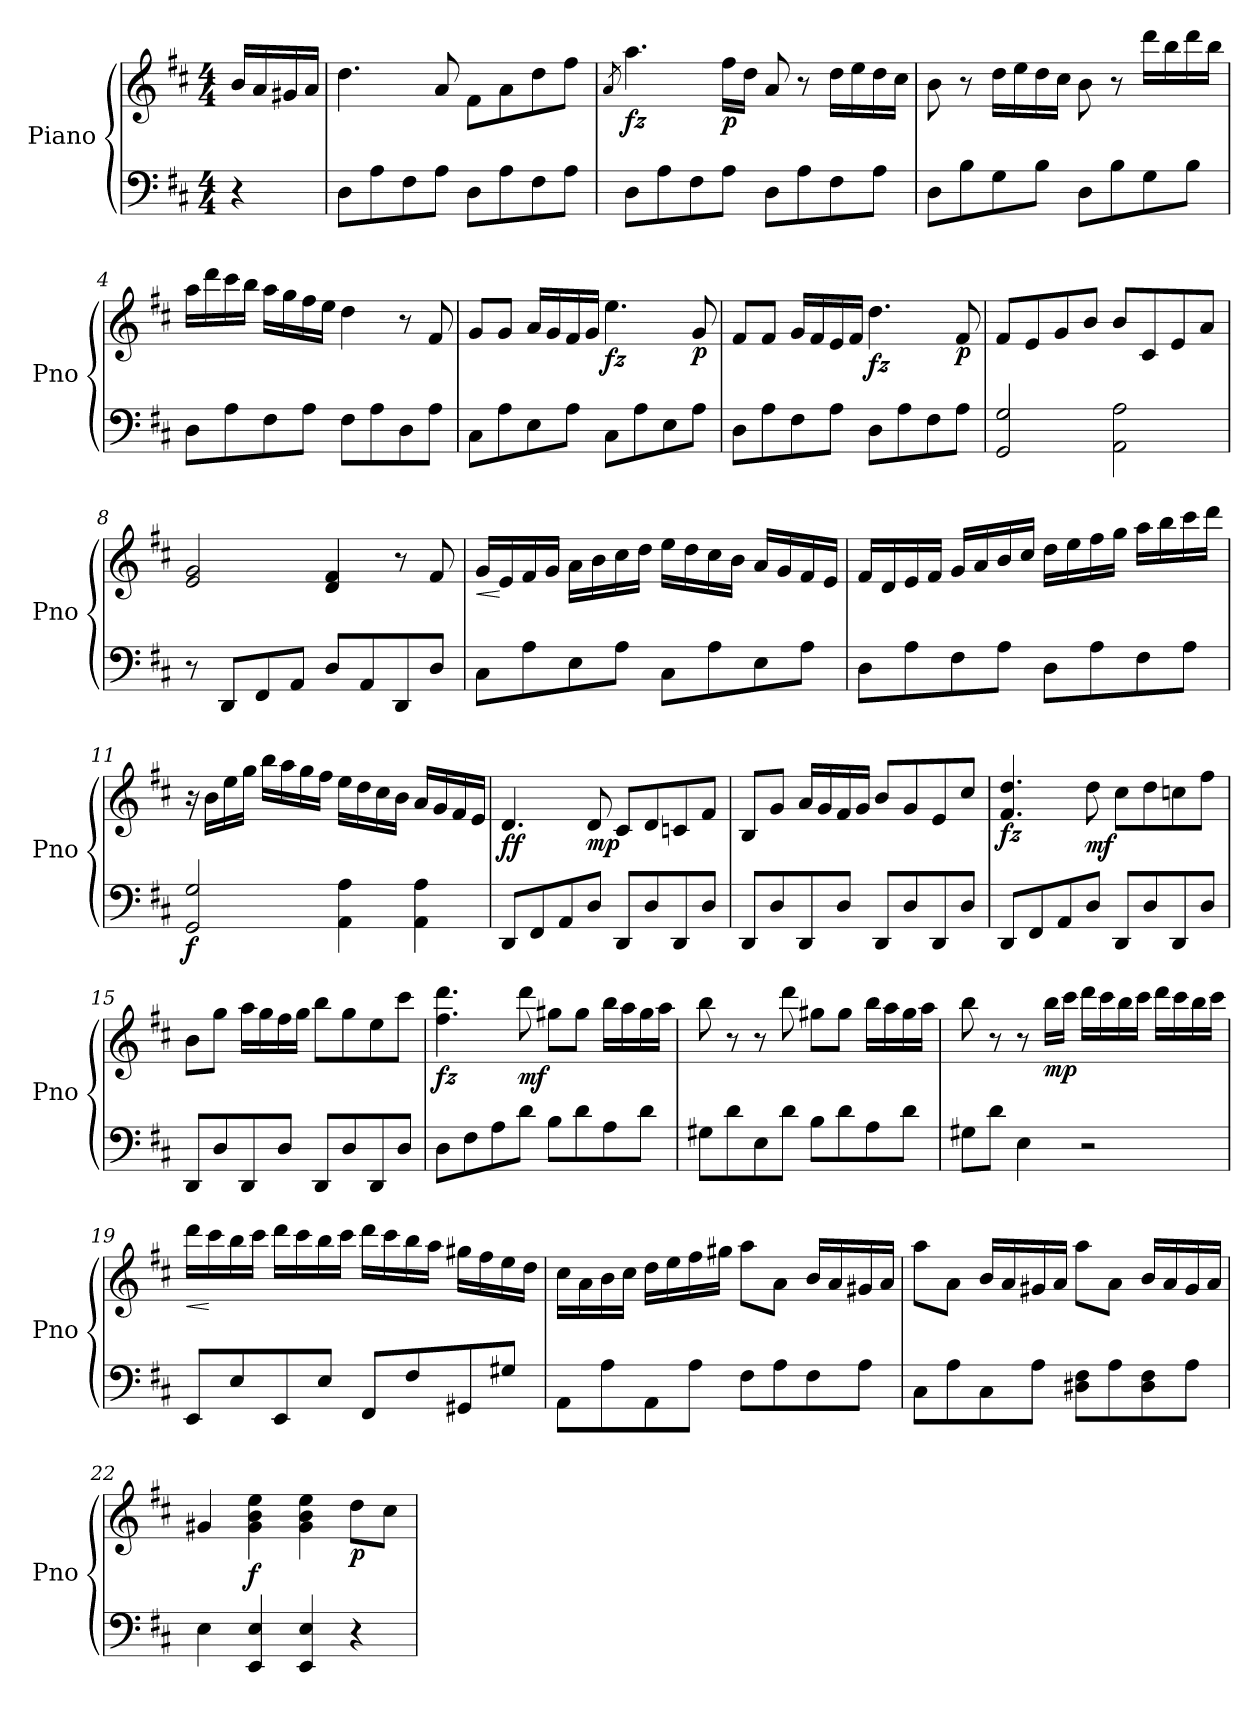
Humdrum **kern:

**kern	**kern	**dynam
*part1	*part1	*part1
*staff2	*staff1	*staff1/2
*I"Piano	*	*
*I'Pno	*	*
*clefF4	*clefG2	*
*k[f#c#]	*k[f#c#]	*
*M4/4	*M4/4	*
=	=	=
4r	16b/LL	.
.	16a/	.
.	16g#X/	.
.	16a/JJ	.
=1	=1	=1
8D\L	4.dd\	.
8A\	.	.
8F#\	.	.
8A\J	8a/	.
8D\L	8f#\L	.
8A\	8a\	.
8F#\	8dd\	.
8A\J	8ff#\J	.
=2	=2	=2
.	8qa/	.
!	!	!LO:DY:b
8D\L	4.aa\	fz
8A\	.	.
8F#\	.	.
!	!	!LO:DY:b
8A\J	16ff#\LL	p
.	16dd\JJ	.
8D\L	8a/	.
8A\	8r	.
8F#\	16dd\LL	.
.	16ee\	.
8A\J	16dd\	.
.	16cc#\JJ	.
=3	=3	=3
8D\L	8b\	.
8B\	8r	.
8G\	16dd\LL	.
.	16ee\	.
8B\J	16dd\	.
.	16cc#\JJ	.
8D\L	8b\	.
8B\	8r	.
8G\	16ddd\LL	.
.	16bb\	.
8B\J	16ddd\	.
.	16bb\JJ	.
!!LO:LB:g=z
=4	=4	=4
8D\L	16aa\LL	.
.	16ddd\	.
8A\	16ccc#\	.
.	16bb\JJ	.
8F#\	16aa\LL	.
.	16gg\	.
8A\J	16ff#\	.
.	16ee\JJ	.
8F#\L	4dd\	.
8A\	.	.
8D\	8r	.
8A\J	8f#/	.
=5	=5	=5
8C#\L	8g/L	.
8A\	8g/J	.
8E\	16a/LL	.
.	16g/	.
8A\J	16f#/	.
.	16g/JJ	.
!	!	!LO:DY:b
8C#\L	4.ee\	fz
8A\	.	.
8E\	.	.
!	!	!LO:DY:b
8A\J	8g/	p
=6	=6	=6
8D\L	8f#/L	.
8A\	8f#/J	.
8F#\	16g/LL	.
.	16f#/	.
8A\J	16e/	.
.	16f#/JJ	.
!	!	!LO:DY:b
8D\L	4.dd\	fz
8A\	.	.
8F#\	.	.
!	!	!LO:DY:b
8A\J	8f#/	p
=7	=7	=7
2GG/ 2G/	8f#/L	.
.	8e/	.
.	8g/	.
.	8b/J	.
2AA\ 2A\	8b/L	.
.	8c#/	.
.	8e/	.
.	8a/J	.
=8	=8	=8
8r	2e/ 2g/	.
8DD/L	.	.
8FF#/	.	.
8AA/J	.	.
8D/L	4d/ 4f#/	.
8AA/	.	.
8DD/	8r	.
8D/J	8f#/	.
!!LO:LB:g=z
=9	=9	=9
!	!	!LO:HP:b
8C#\L	16g/LL	<
.	16e/	[
8A\	16f#/	.
.	16g/JJ	.
8E\	16a\LL	.
.	16b\	.
8A\J	16cc#\	.
.	16dd\JJ	.
8C#\L	16ee\LL	.
.	16dd\	.
8A\	16cc#\	.
.	16b\JJ	.
8E\	16a/LL	.
.	16g/	.
8A\J	16f#/	.
.	16e/JJ	.
=10	=10	=10
8D\L	16f#/LL	.
.	16d/	.
8A\	16e/	.
.	16f#/JJ	.
8F#\	16g/LL	.
.	16a/	.
8A\J	16b/	.
.	16cc#/JJ	.
8D\L	16dd\LL	.
.	16ee\	.
8A\	16ff#\	.
.	16gg\JJ	.
8F#\	16aa\LL	.
.	16bb\	.
8A\J	16ccc#\	.
.	16ddd\JJ	.
=11	=11	=11
!	!	!LO:DY:b=2
2GG/ 2G/	16r	f
.	16b\LL	.
.	16ee\	.
.	16gg\JJ	.
.	16bb\LL	.
.	16aa\	.
.	16gg\	.
.	16ff#\JJ	.
4AA\ 4A\	16ee\LL	.
.	16dd\	.
.	16cc#\	.
.	16b\JJ	.
4AA\ 4A\	16a/LL	.
.	16g/	.
.	16f#/	.
.	16e/JJ	.
!!LO:LB:g=z
=12	=12	=12
!	!	!LO:DY:b
8DD/L	4.d/	ff
8FF#/	.	.
8AA/	.	.
!	!	!LO:DY:b
8D/J	8d/	mp
8DD/L	8c#/L	.
8D/	8d/	.
8DD/	8cn/	.
8D/J	8f#/J	.
=13	=13	=13
8DD/L	8B/L	.
8D/	8g/J	.
8DD/	16a/LL	.
.	16g/	.
8D/J	16f#/	.
.	16g/JJ	.
8DD/L	8b/L	.
8D/	8g/	.
8DD/	8e/	.
8D/J	8cc#/J	.
=14	=14	=14
!	!	!LO:DY:b
8DD/L	4.f#/ 4.dd/	fz
8FF#/	.	.
8AA/	.	.
!	!	!LO:DY:b
8D/J	8dd\	mf
8DD/L	8cc#\L	.
8D/	8dd\	.
8DD/	8ccn\	.
8D/J	8ff#\J	.
=15	=15	=15
8DD/L	8b\L	.
8D/	8gg\J	.
8DD/	16aa\LL	.
.	16gg\	.
8D/J	16ff#\	.
.	16gg\JJ	.
8DD/L	8bb\L	.
8D/	8gg\	.
8DD/	8ee\	.
8D/J	8ccc#\J	.
=16	=16	=16
!	!	!LO:DY:b
8D\L	4.ff#\ 4.ddd\	fz
8F#\	.	.
8A\	.	.
!	!	!LO:DY:b
8d\J	8ddd\	mf
8B\L	8gg#X\L	.
8d\	8gg#\J	.
8A\	16bb\LL	.
.	16aa\	.
8d\J	16gg#\	.
.	16aa\JJ	.
!!LO:LB:g=z
=17	=17	=17
8G#X\L	8bb\	.
8d\	8r	.
8E\	8r	.
8d\J	8ddd\	.
8B\L	8gg#X\L	.
8d\	8gg#\J	.
8A\	16bb\LL	.
.	16aa\	.
8d\J	16gg#\	.
.	16aa\JJ	.
=18	=18	=18
8G#X\L	8bb\	.
8d\J	8r	.
4E\	8r	.
!	!	!LO:DY:b
.	16bb\LL	mp
.	16ccc#\JJ	.
2r	16ddd\LL	.
.	16ccc#\	.
.	16bb\	.
.	16ccc#\JJ	.
.	16ddd\LL	.
.	16ccc#\	.
.	16bb\	.
.	16ccc#\JJ	.
=19	=19	=19
!	!	!LO:HP:b
8EE/L	16ddd\LL	<
.	16ccc#\	[
8E/	16bb\	.
.	16ccc#\JJ	.
8EE/	16ddd\LL	.
.	16ccc#\	.
8E/J	16bb\	.
.	16ccc#\JJ	.
8FF#/L	16ddd\LL	.
.	16ccc#\	.
8F#/	16bb\	.
.	16aa\JJ	.
8GG#X/	16gg#X\LL	.
.	16ff#\	.
8G#X/J	16ee\	.
.	16dd\JJ	.
!!LO:LB:g=z
=20	=20	=20
8AA\L	16cc#\LL	.
.	16a\	.
8A\	16b\	.
.	16cc#\JJ	.
8AA\	16dd\LL	.
.	16ee\	.
8A\J	16ff#\	.
.	16gg#X\JJ	.
8F#\L	8aa\L	.
8A\	8a\J	.
8F#\	16b/LL	.
.	16a/	.
8A\J	16g#X/	.
.	16a/JJ	.
=21	=21	=21
8C#\L	8aa\L	.
8A\	8a\J	.
8C#\	16b/LL	.
.	16a/	.
8A\J	16g#X/	.
.	16a/JJ	.
8D#X\ 8F#\L	8aa\L	.
8A\	8a\J	.
8D#\ 8F#\	16b/LL	.
.	16a/	.
8A\J	16g#/	.
.	16a/JJ	.
=22	=22	=22
4E\	4g#X/	.
!	!	!LO:DY:b
4EE/ 4E/	4g#\ 4b\ 4ee\	f
4EE/ 4E/	4g#\ 4b\ 4ee\	.
!	!	!LO:DY:b
4r	8dd\L	p
.	8cc#\J	.
=	=	=
*-	*-	*-
